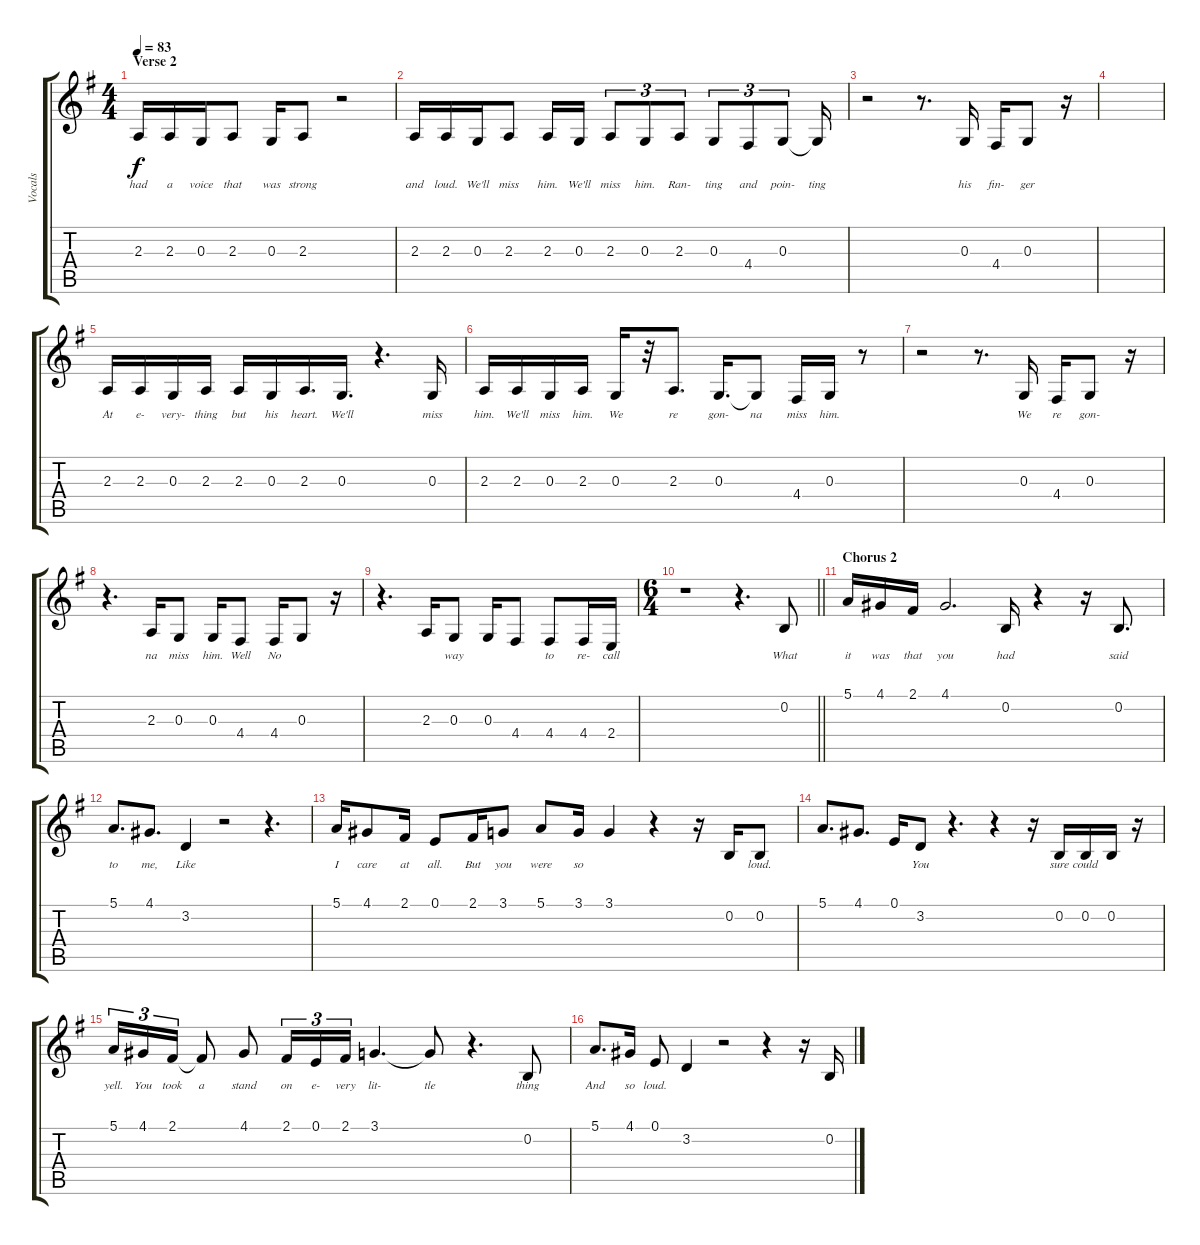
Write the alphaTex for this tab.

\track ("Vocals" "Vocals") {instrument lead2sawtooth}
\staff {score tabs}
\tuning (E4 B3 G3 D3 A2 E2) {hide}
\ts (4 4)
\section ("" "Verse 2")
\tempo 83
\clef g2
\ks eminor
2.3.16{lyrics (0 "had") lyrics (1 "") lyrics (2 "") lyrics (3 "") lyrics (4 "") dy f} 2.3.16{lyrics (0 "a") lyrics (1 "") lyrics (2 "") lyrics (3 "") lyrics (4 "")} 0.3.16{lyrics (0 "voice") lyrics (1 "") lyrics (2 "") lyrics (3 "") lyrics (4 "")} 2.3.8{lyrics (0 "that") lyrics (1 "") lyrics (2 "") lyrics (3 "") lyrics (4 "")} 0.3.16{lyrics (0 "was") lyrics (1 "") lyrics (2 "") lyrics (3 "") lyrics (4 "")} 2.3.8{lyrics (0 "strong") lyrics (1 "") lyrics (2 "") lyrics (3 "") lyrics (4 "")} r.2 |
2.3.16{lyrics (0 "and") lyrics (1 "") lyrics (2 "") lyrics (3 "") lyrics (4 "")} 2.3.16{lyrics (0 "loud.") lyrics (1 "") lyrics (2 "") lyrics (3 "") lyrics (4 "")} 0.3.16{lyrics (0 "We'll") lyrics (1 "") lyrics (2 "") lyrics (3 "") lyrics (4 "")} 2.3.8{lyrics (0 "miss") lyrics (1 "") lyrics (2 "") lyrics (3 "") lyrics (4 "")} 2.3.16{lyrics (0 "him.") lyrics (1 "") lyrics (2 "") lyrics (3 "") lyrics (4 "")} 0.3.16{lyrics (0 "We'll") lyrics (1 "") lyrics (2 "") lyrics (3 "") lyrics (4 "")} 2.3.8{tu (3 2) lyrics (0 "miss") lyrics (1 "") lyrics (2 "") lyrics (3 "") lyrics (4 "")} 0.3.8{tu (3 2) lyrics (0 "him.") lyrics (1 "") lyrics (2 "") lyrics (3 "") lyrics (4 "")} 2.3.8{tu (3 2) lyrics (0 "Ran-") lyrics (1 "") lyrics (2 "") lyrics (3 "") lyrics (4 "")} 0.3.8{tu (3 2) lyrics (0 "ting") lyrics (1 "") lyrics (2 "") lyrics (3 "") lyrics (4 "")} 4.4.8{tu (3 2) lyrics (0 "and") lyrics (1 "") lyrics (2 "") lyrics (3 "") lyrics (4 "")} 0.3.8{tu (3 2) lyrics (0 "poin-") lyrics (1 "") lyrics (2 "") lyrics (3 "") lyrics (4 "")} 0.3{t}.16{lyrics (0 "ting") lyrics (1 "") lyrics (2 "") lyrics (3 "") lyrics (4 "")} |
r.2 r.8{d} 0.3.16{lyrics (0 "his") lyrics (1 "") lyrics (2 "") lyrics (3 "") lyrics (4 "")} 4.4.16{lyrics (0 "fin-") lyrics (1 "") lyrics (2 "") lyrics (3 "") lyrics (4 "")} 0.3.8{lyrics (0 "ger") lyrics (1 "") lyrics (2 "") lyrics (3 "") lyrics (4 "")} r.16 |
|
2.3.16{lyrics (0 "At") lyrics (1 "") lyrics (2 "") lyrics (3 "") lyrics (4 "")} 2.3.16{lyrics (0 "e-") lyrics (1 "") lyrics (2 "") lyrics (3 "") lyrics (4 "")} 0.3.16{lyrics (0 "very-") lyrics (1 "") lyrics (2 "") lyrics (3 "") lyrics (4 "")} 2.3.16{lyrics (0 "thing") lyrics (1 "") lyrics (2 "") lyrics (3 "") lyrics (4 "")} 2.3.16{lyrics (0 "but") lyrics (1 "") lyrics (2 "") lyrics (3 "") lyrics (4 "")} 0.3.16{lyrics (0 "his") lyrics (1 "") lyrics (2 "") lyrics (3 "") lyrics (4 "")} 2.3.16{d lyrics (0 "heart.") lyrics (1 "") lyrics (2 "") lyrics (3 "") lyrics (4 "")} 0.3.16{d lyrics (0 "We'll") lyrics (1 "") lyrics (2 "") lyrics (3 "") lyrics (4 "")} r.4{d} 0.3.16{lyrics (0 "miss") lyrics (1 "") lyrics (2 "") lyrics (3 "") lyrics (4 "")} |
2.3.16{lyrics (0 "him.") lyrics (1 "") lyrics (2 "") lyrics (3 "") lyrics (4 "")} 2.3.16{lyrics (0 "We'll") lyrics (1 "") lyrics (2 "") lyrics (3 "") lyrics (4 "")} 0.3.16{lyrics (0 "miss") lyrics (1 "") lyrics (2 "") lyrics (3 "") lyrics (4 "")} 2.3.16{lyrics (0 "him.") lyrics (1 "") lyrics (2 "") lyrics (3 "") lyrics (4 "")} 0.3.16{lyrics (0 "We") lyrics (1 "") lyrics (2 "") lyrics (3 "") lyrics (4 "")} r.32 2.3.8{d lyrics (0 "re") lyrics (1 "") lyrics (2 "") lyrics (3 "") lyrics (4 "")} 0.3.16{d lyrics (0 "gon-") lyrics (1 "") lyrics (2 "") lyrics (3 "") lyrics (4 "")} 0.3{t}.8{lyrics (0 "na") lyrics (1 "") lyrics (2 "") lyrics (3 "") lyrics (4 "")} 4.4.16{lyrics (0 "miss") lyrics (1 "") lyrics (2 "") lyrics (3 "") lyrics (4 "")} 0.3.16{lyrics (0 "him.") lyrics (1 "") lyrics (2 "") lyrics (3 "") lyrics (4 "")} r.8 |
r.2 r.8{d} 0.3.16{lyrics (0 "We") lyrics (1 "") lyrics (2 "") lyrics (3 "") lyrics (4 "")} 4.4.16{lyrics (0 "re") lyrics (1 "") lyrics (2 "") lyrics (3 "") lyrics (4 "")} 0.3.8{lyrics (0 "gon-") lyrics (1 "") lyrics (2 "") lyrics (3 "") lyrics (4 "")} r.16 |
r.4{d} 2.3.16{lyrics (0 "na") lyrics (1 "") lyrics (2 "") lyrics (3 "") lyrics (4 "")} 0.3.8{lyrics (0 "miss") lyrics (1 "") lyrics (2 "") lyrics (3 "") lyrics (4 "")} 0.3.16{lyrics (0 "him.") lyrics (1 "") lyrics (2 "") lyrics (3 "") lyrics (4 "")} 4.4.8{lyrics (0 "Well") lyrics (1 "") lyrics (2 "") lyrics (3 "") lyrics (4 "")} 4.4.16{lyrics (0 "No") lyrics (1 "") lyrics (2 "") lyrics (3 "") lyrics (4 "")} 0.3.8{lyrics (0 "") lyrics (1 "") lyrics (2 "") lyrics (3 "") lyrics (4 "")} r.16 |
r.4{d} 2.3.16{lyrics (0 "") lyrics (1 "") lyrics (2 "") lyrics (3 "") lyrics (4 "")} 0.3.8{lyrics (0 "way") lyrics (1 "") lyrics (2 "") lyrics (3 "") lyrics (4 "")} 0.3.16{lyrics (0 "") lyrics (1 "") lyrics (2 "") lyrics (3 "") lyrics (4 "")} 4.4.8{lyrics (0 "") lyrics (1 "") lyrics (2 "") lyrics (3 "") lyrics (4 "")} 4.4.8{lyrics (0 "to") lyrics (1 "") lyrics (2 "") lyrics (3 "") lyrics (4 "")} 4.4.16{lyrics (0 "re-") lyrics (1 "") lyrics (2 "") lyrics (3 "") lyrics (4 "")} 2.4.16{lyrics (0 "call") lyrics (1 "") lyrics (2 "") lyrics (3 "") lyrics (4 "")} |
\ts (6 4)
\barLineRight lightlight
r.1 r.4{d} 0.2.8{lyrics (0 "What") lyrics (1 "") lyrics (2 "") lyrics (3 "") lyrics (4 "")} |
\section ("" "Chorus 2")
5.1.16{lyrics (0 "it") lyrics (1 "") lyrics (2 "") lyrics (3 "") lyrics (4 "") volume 12} 4.1.16{lyrics (0 "was") lyrics (1 "") lyrics (2 "") lyrics (3 "") lyrics (4 "")} 2.1.16{lyrics (0 "that") lyrics (1 "") lyrics (2 "") lyrics (3 "") lyrics (4 "")} 4.1.2{d lyrics (0 "you") lyrics (1 "") lyrics (2 "") lyrics (3 "") lyrics (4 "")} 0.2.16{lyrics (0 "had") lyrics (1 "") lyrics (2 "") lyrics (3 "") lyrics (4 "")} r.4 r.16 0.2.8{d lyrics (0 "said") lyrics (1 "") lyrics (2 "") lyrics (3 "") lyrics (4 "")} |
5.1.8{d lyrics (0 "to") lyrics (1 "") lyrics (2 "") lyrics (3 "") lyrics (4 "")} 4.1.8{d lyrics (0 "me,") lyrics (1 "") lyrics (2 "") lyrics (3 "") lyrics (4 "")} 3.2.4{lyrics (0 "Like") lyrics (1 "") lyrics (2 "") lyrics (3 "") lyrics (4 "")} r.2 r.4{d} |
5.1.16{lyrics (0 "I") lyrics (1 "") lyrics (2 "") lyrics (3 "") lyrics (4 "")} 4.1.8{lyrics (0 "care") lyrics (1 "") lyrics (2 "") lyrics (3 "") lyrics (4 "")} 2.1.16{lyrics (0 "at") lyrics (1 "") lyrics (2 "") lyrics (3 "") lyrics (4 "")} 0.1.8{lyrics (0 "all.") lyrics (1 "") lyrics (2 "") lyrics (3 "") lyrics (4 "")} 2.1.16{lyrics (0 "But") lyrics (1 "") lyrics (2 "") lyrics (3 "") lyrics (4 "")} 3.1.8{lyrics (0 "you") lyrics (1 "") lyrics (2 "") lyrics (3 "") lyrics (4 "")} 5.1.8{lyrics (0 "were") lyrics (1 "") lyrics (2 "") lyrics (3 "") lyrics (4 "")} 3.1.16{lyrics (0 "so") lyrics (1 "") lyrics (2 "") lyrics (3 "") lyrics (4 "")} 3.1.4{lyrics (0 "") lyrics (1 "") lyrics (2 "") lyrics (3 "") lyrics (4 "")} r.4 r.16 0.2.16{lyrics (0 "") lyrics (1 "") lyrics (2 "") lyrics (3 "") lyrics (4 "")} 0.2.8{lyrics (0 "loud.") lyrics (1 "") lyrics (2 "") lyrics (3 "") lyrics (4 "")} |
5.1.8{d lyrics (0 "") lyrics (1 "") lyrics (2 "") lyrics (3 "") lyrics (4 "")} 4.1.8{d lyrics (0 "") lyrics (1 "") lyrics (2 "") lyrics (3 "") lyrics (4 "")} 0.1.16{lyrics (0 "") lyrics (1 "") lyrics (2 "") lyrics (3 "") lyrics (4 "")} 3.2.8{lyrics (0 "You") lyrics (1 "") lyrics (2 "") lyrics (3 "") lyrics (4 "")} r.4{d} r.4 r.16 0.2.16{lyrics (0 "sure") lyrics (1 "") lyrics (2 "") lyrics (3 "") lyrics (4 "")} 0.2.16{lyrics (0 "could") lyrics (1 "") lyrics (2 "") lyrics (3 "") lyrics (4 "")} 0.2.16{lyrics (0 "") lyrics (1 "") lyrics (2 "") lyrics (3 "") lyrics (4 "")} r.16 |
5.1.16{tu (3 2) lyrics (0 "yell.") lyrics (1 "") lyrics (2 "") lyrics (3 "") lyrics (4 "")} 4.1.16{tu (3 2) lyrics (0 "You") lyrics (1 "") lyrics (2 "") lyrics (3 "") lyrics (4 "")} 2.1.16{tu (3 2) lyrics (0 "took") lyrics (1 "") lyrics (2 "") lyrics (3 "") lyrics (4 "")} 2.1{t}.8{lyrics (0 "a") lyrics (1 "") lyrics (2 "") lyrics (3 "") lyrics (4 "")} 4.1.8{lyrics (0 "stand") lyrics (1 "") lyrics (2 "") lyrics (3 "") lyrics (4 "")} 2.1.16{tu (3 2) lyrics (0 "on") lyrics (1 "") lyrics (2 "") lyrics (3 "") lyrics (4 "")} 0.1.16{tu (3 2) lyrics (0 "e-") lyrics (1 "") lyrics (2 "") lyrics (3 "") lyrics (4 "")} 2.1.16{tu (3 2) lyrics (0 "very") lyrics (1 "") lyrics (2 "") lyrics (3 "") lyrics (4 "")} 3.1.4{d lyrics (0 "lit-") lyrics (1 "") lyrics (2 "") lyrics (3 "") lyrics (4 "")} 3.1{t}.8{lyrics (0 "tle") lyrics (1 "") lyrics (2 "") lyrics (3 "") lyrics (4 "")} r.4{d} 0.2.8{lyrics (0 "thing") lyrics (1 "") lyrics (2 "") lyrics (3 "") lyrics (4 "")} |
5.1.8{d lyrics (0 "And") lyrics (1 "") lyrics (2 "") lyrics (3 "") lyrics (4 "")} 4.1.16{lyrics (0 "so") lyrics (1 "") lyrics (2 "") lyrics (3 "") lyrics (4 "")} 0.1.8{lyrics (0 "loud.") lyrics (1 "") lyrics (2 "") lyrics (3 "") lyrics (4 "")} 3.2.4{lyrics (0 "") lyrics (1 "") lyrics (2 "") lyrics (3 "") lyrics (4 "")} r.2 r.4 r.16 0.2.16{lyrics (0 "") lyrics (1 "") lyrics (2 "") lyrics (3 "") lyrics (4 "")}
